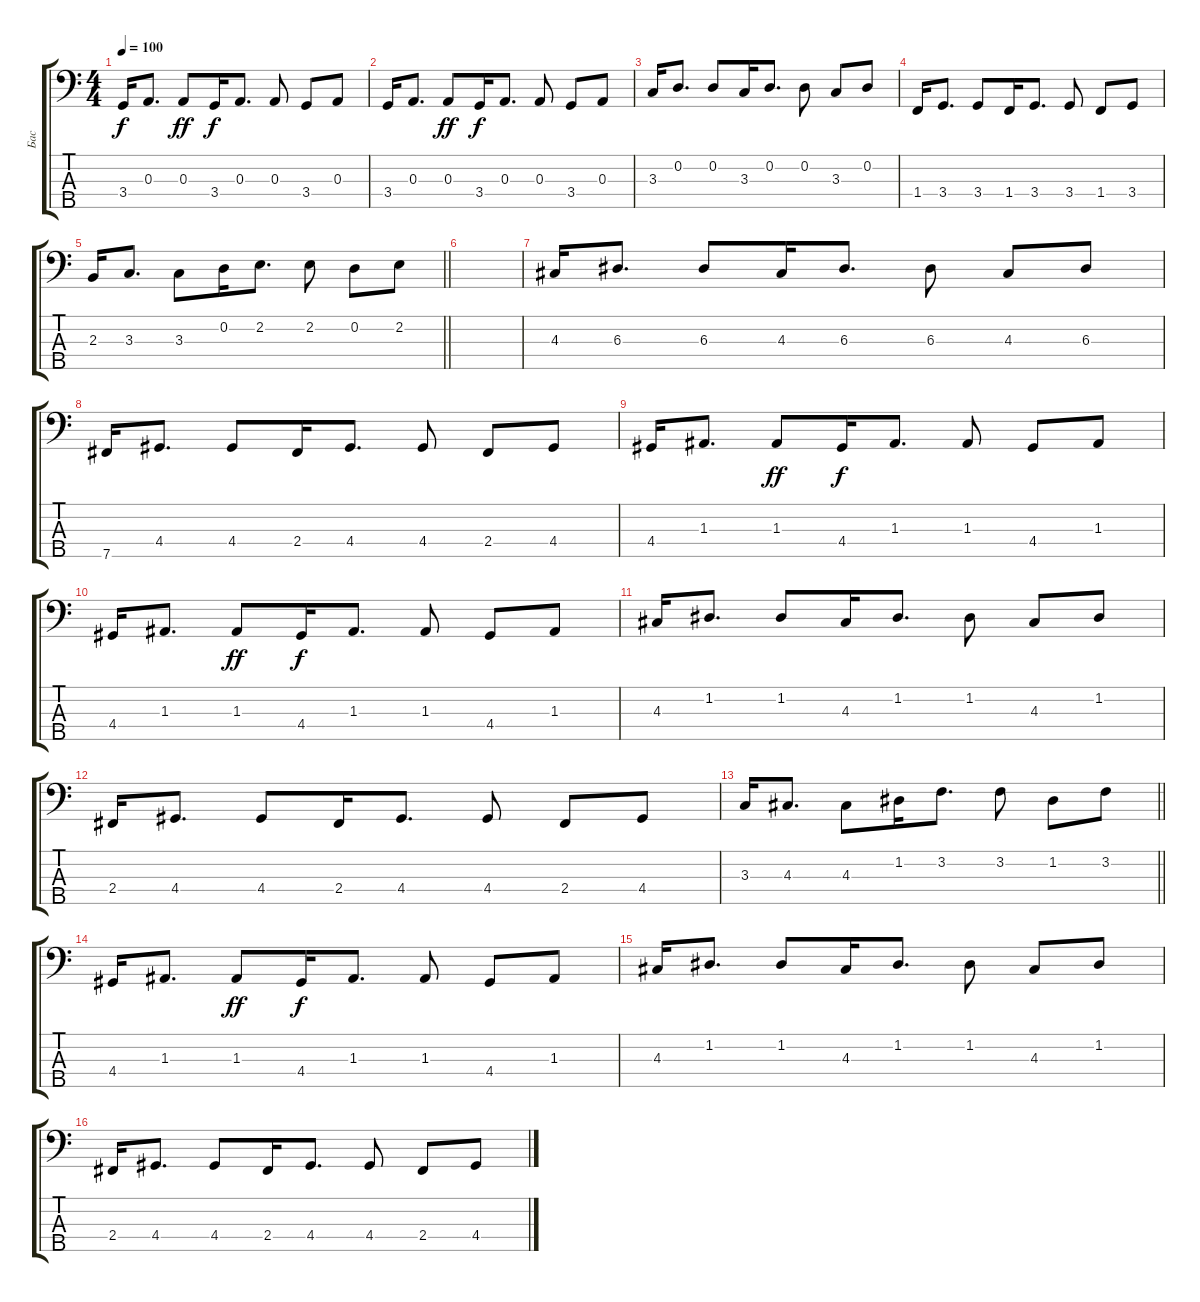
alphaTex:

\track ("Бас" "Бас") {instrument fretlessbass}
\staff {score tabs}
\tuning (G2 D2 A1 E1 B0) {hide}
\ts (4 4)
\tempo 100
\clef f4
\ks c
3.4.16{dy f} 0.3.8{d} 0.3.8{dy ff} 3.4.16{dy f} 0.3.8{d} 0.3.8 3.4.8 0.3.8 |
3.4.16 0.3.8{d} 0.3.8{dy ff} 3.4.16{dy f} 0.3.8{d} 0.3.8 3.4.8 0.3.8 |
3.3.16 0.2.8{d} 0.2.8 3.3.16 0.2.8{d} 0.2.8 3.3.8 0.2.8 |
1.4.16 3.4.8{d} 3.4.8 1.4.16 3.4.8{d} 3.4.8 1.4.8 3.4.8 |
\barLineRight lightlight
2.3.16 3.3.8{d} 3.3.8 0.2.16 2.2.8{d} 2.2.8 0.2.8 2.2.8 |
|
4.3.16 6.3.8{d} 6.3.8 4.3.16 6.3.8{d} 6.3.8 4.3.8 6.3.8 |
7.5.16 4.4.8{d} 4.4.8 2.4.16 4.4.8{d} 4.4.8 2.4.8 4.4.8 |
4.4.16 1.3.8{d} 1.3.8{dy ff} 4.4.16{dy f} 1.3.8{d} 1.3.8 4.4.8 1.3.8 |
4.4.16 1.3.8{d} 1.3.8{dy ff} 4.4.16{dy f} 1.3.8{d} 1.3.8 4.4.8 1.3.8 |
4.3.16 1.2.8{d} 1.2.8 4.3.16 1.2.8{d} 1.2.8 4.3.8 1.2.8 |
2.4.16 4.4.8{d} 4.4.8 2.4.16 4.4.8{d} 4.4.8 2.4.8 4.4.8 |
\barLineRight lightlight
3.3.16 4.3.8{d} 4.3.8 1.2.16 3.2.8{d} 3.2.8 1.2.8 3.2.8 |
4.4.16 1.3.8{d} 1.3.8{dy ff} 4.4.16{dy f} 1.3.8{d} 1.3.8 4.4.8 1.3.8 |
4.3.16 1.2.8{d} 1.2.8 4.3.16 1.2.8{d} 1.2.8 4.3.8 1.2.8 |
2.4.16 4.4.8{d} 4.4.8 2.4.16 4.4.8{d} 4.4.8 2.4.8 4.4.8
